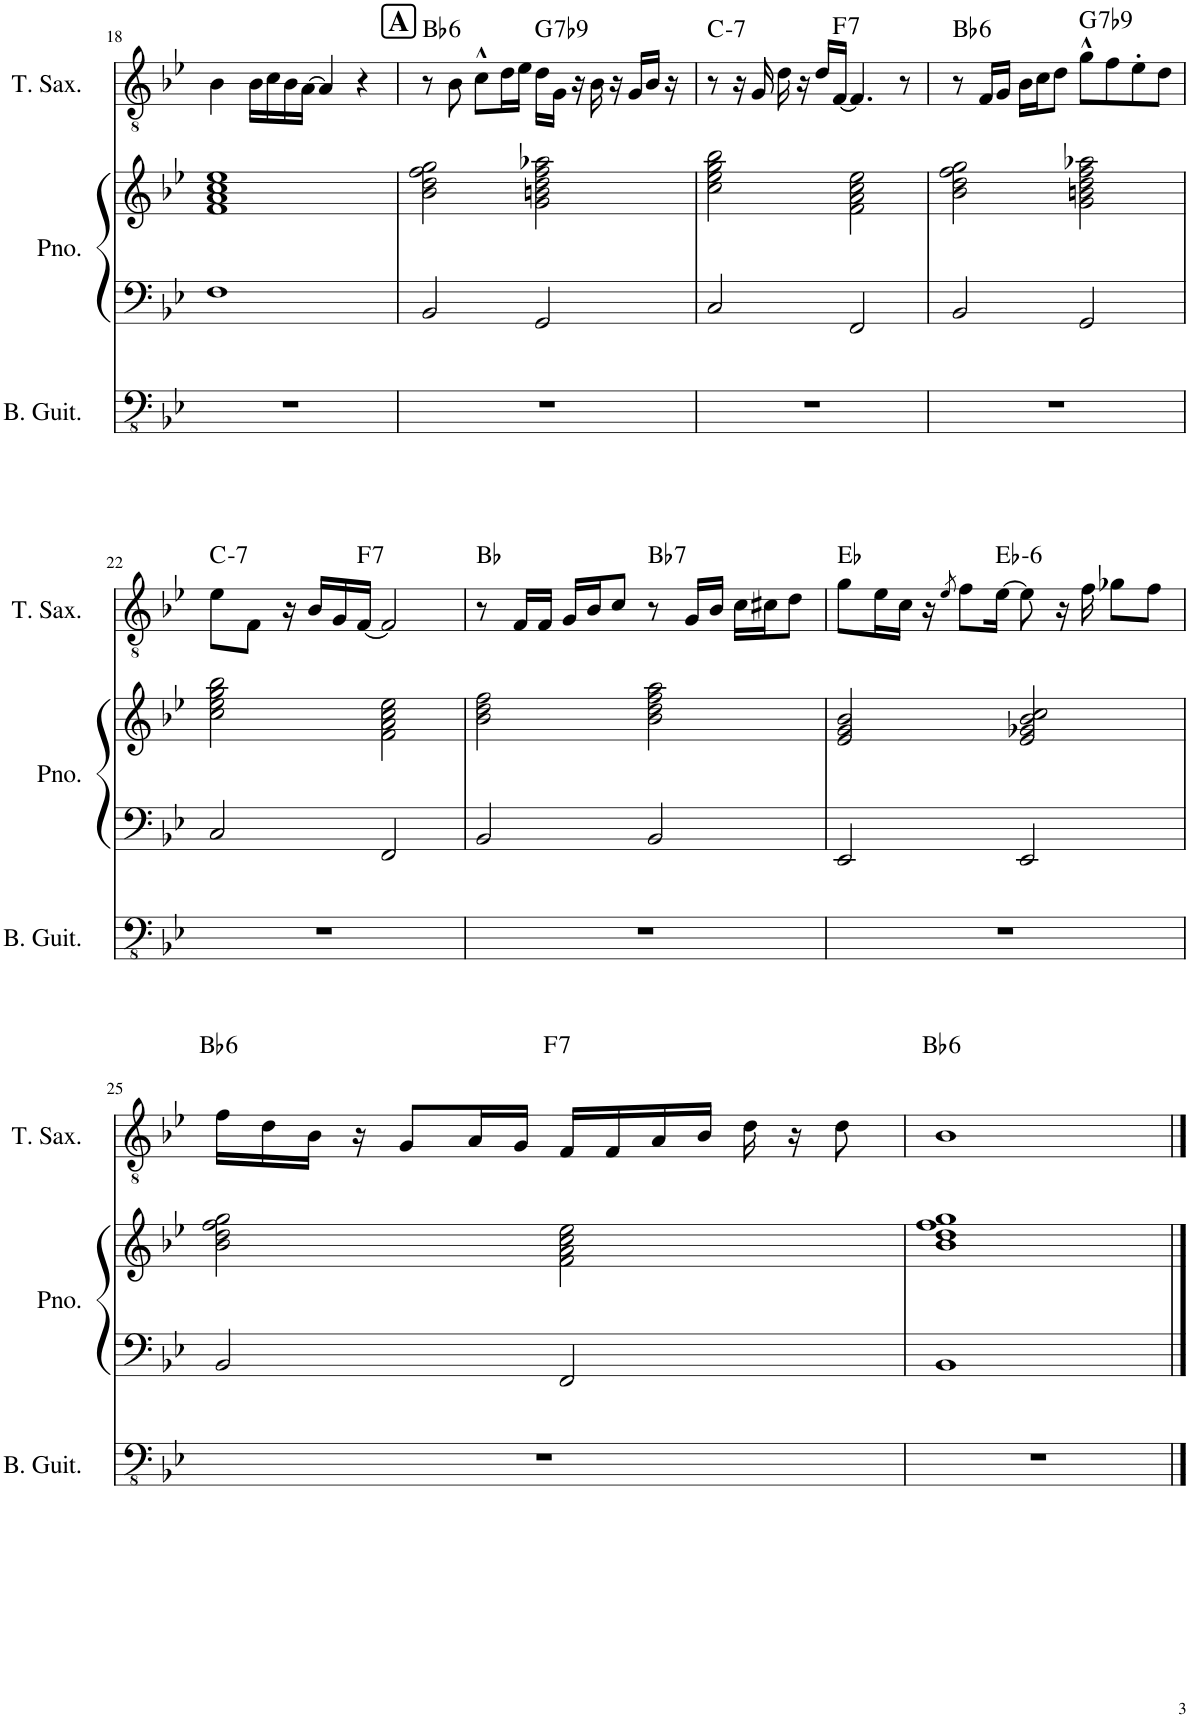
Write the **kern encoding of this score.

**kern	**kern	**kern	**kern	**harte
*part3	*part2	*part2	*part1	*part1
*staff4	*staff3	*staff2	*staff1	*
*I"Bass Guitar	*I"Piano	*	*I"Tenor Saxophone	*
*I'B. Guit.	*I'Pno.	*	*I'T. Sax.	*
!!LO:PB:g=z
*clefFv4	*clefF4	*clefG2	*clefGv2	*
*	*	*	*ITrd8c14	*
*k[b-e-]	*k[b-e-]	*k[b-e-]	*k[b-e-]	*
*M4/4	*M4/4	*M4/4	*M4/4	*
=18	=18	=18	=18	=18
1r	1F	1f 1a 1cc 1ee-	4B-\	.
.	.	.	16B-\LL	.
.	.	.	16c\	.
.	.	.	16B-\	.
.	.	.	[16A\JJ	.
.	.	.	4A/]	.
.	.	.	4r	.
!!LO:REH:place=s1:a:B:cj:fs=14:t=A
=19	=19	=19	=19	=19
!	!	!	!	!LO:H:kt=6
1r	2BB-/	2b-\ 2dd\ 2ff\ 2gg\	8r	Bb:maj6
.	.	.	8B-\	.
.	.	.	8c^^\L	.
.	.	.	16d\L	.
.	.	.	16e-\JJ	.
!	!	!	!	!LO:H:kt=7
.	2GG/	2g\ 2bn\ 2dd\ 2ff\ 2aa-X\	16d\LL	G:7(b9)
.	.	.	16G\JJ	.
.	.	.	16r	.
.	.	.	16B-\	.
.	.	.	16r	.
.	.	.	16G/LL	.
.	.	.	16B-/JJ	.
.	.	.	16r	.
=20	=20	=20	=20	=20
!	!	!	!	!LO:H:kt=7
1r	2C/	2cc\ 2ee-\ 2gg\ 2bb-\	8r	C:min7
.	.	.	16r	.
.	.	.	16G/	.
.	.	.	16d\	.
.	.	.	16r	.
.	.	.	16d/LL	.
!	!	!	!	!LO:H:kt=7
.	.	.	[16F/JJ	F:7
.	2FF/	2f\ 2a\ 2cc\ 2ee-\	4.F/]	.
.	.	.	8r	.
=21	=21	=21	=21	=21
!	!	!	!	!LO:H:kt=6
1r	2BB-/	2b-\ 2dd\ 2ff\ 2gg\	8r	Bb:maj6
.	.	.	16F/LL	.
.	.	.	16G/JJ	.
.	.	.	16B-\LL	.
.	.	.	16c\J	.
.	.	.	8d\J	.
!	!	!	!	!LO:H:kt=7
.	2GG/	2g\ 2bn\ 2dd\ 2ff\ 2aa-X\	8g^^\L	G:7(b9)
.	.	.	8f\	.
.	.	.	8e-'\	.
.	.	.	8d\J	.
!!LO:LB:g=z
=22	=22	=22	=22	=22
!	!	!	!	!LO:H:kt=7
1r	2C/	2cc\ 2ee-\ 2gg\ 2bb-\	8e-\L	C:min7
.	.	.	8F\J	.
.	.	.	16r	.
.	.	.	16B-/LL	.
.	.	.	16G/	.
!	!	!	!	!LO:H:kt=7
.	.	.	[16F/JJ	F:7
.	2FF/	2f\ 2a\ 2cc\ 2ee-\	2F/]	.
=23	=23	=23	=23	=23
1r	2BB-/	2b-\ 2dd\ 2ff\	8r	Bb:maj
.	.	.	16F/LL	.
.	.	.	16F/JJ	.
.	.	.	16G/LL	.
.	.	.	16B-/J	.
.	.	.	8c/J	.
!	!	!	!	!LO:H:kt=7
.	2BB-/	2b-\ 2dd\ 2ff\ 2aa\	8r	Bb:7
.	.	.	16G/LL	.
.	.	.	16B-/JJ	.
.	.	.	16c\LL	.
.	.	.	16c#X\J	.
.	.	.	8d\J	.
=24	=24	=24	=24	=24
1r	2EE-/	2e-/ 2g/ 2b-/	8g\L	Eb:maj
.	.	.	16e-\L	.
.	.	.	16c\JJ	.
.	.	.	16r	.
.	.	.	8qe-/	.
.	.	.	8f\L	.
!	!	!	!	!LO:H:kt=6
.	.	.	[16e-\Jk	Eb:min6
.	2EE-/	2e-/ 2g-X/ 2b-/ 2cc/	8e-\]	.
.	.	.	16r	.
.	.	.	16f\	.
.	.	.	8g-X\L	.
.	.	.	8f\J	.
!!LO:LB:g=z
=25	=25	=25	=25	=25
!	!	!	!	!LO:H:kt=6
1r	2BB-/	2b-\ 2dd\ 2ff\ 2gg\	16f\LL	Bb:maj6
.	.	.	16d\	.
.	.	.	16B-\JJ	.
.	.	.	16r	.
.	.	.	8G/L	.
.	.	.	16A/L	.
.	.	.	16G/JJ	.
!	!	!	!	!LO:H:kt=7
.	2FF/	2f\ 2a\ 2cc\ 2ee-\	16F/LL	F:7
.	.	.	16F/	.
.	.	.	16A/	.
.	.	.	16B-/JJ	.
.	.	.	16d\	.
.	.	.	16r	.
.	.	.	8d\	.
=26	=26	=26	=26	=26
!	!	!	!	!LO:H:kt=6
1r	1BB-	1b- 1dd 1ff 1gg	1B-	Bb:maj6
==	==	==	==	==
*-	*-	*-	*-	*-
